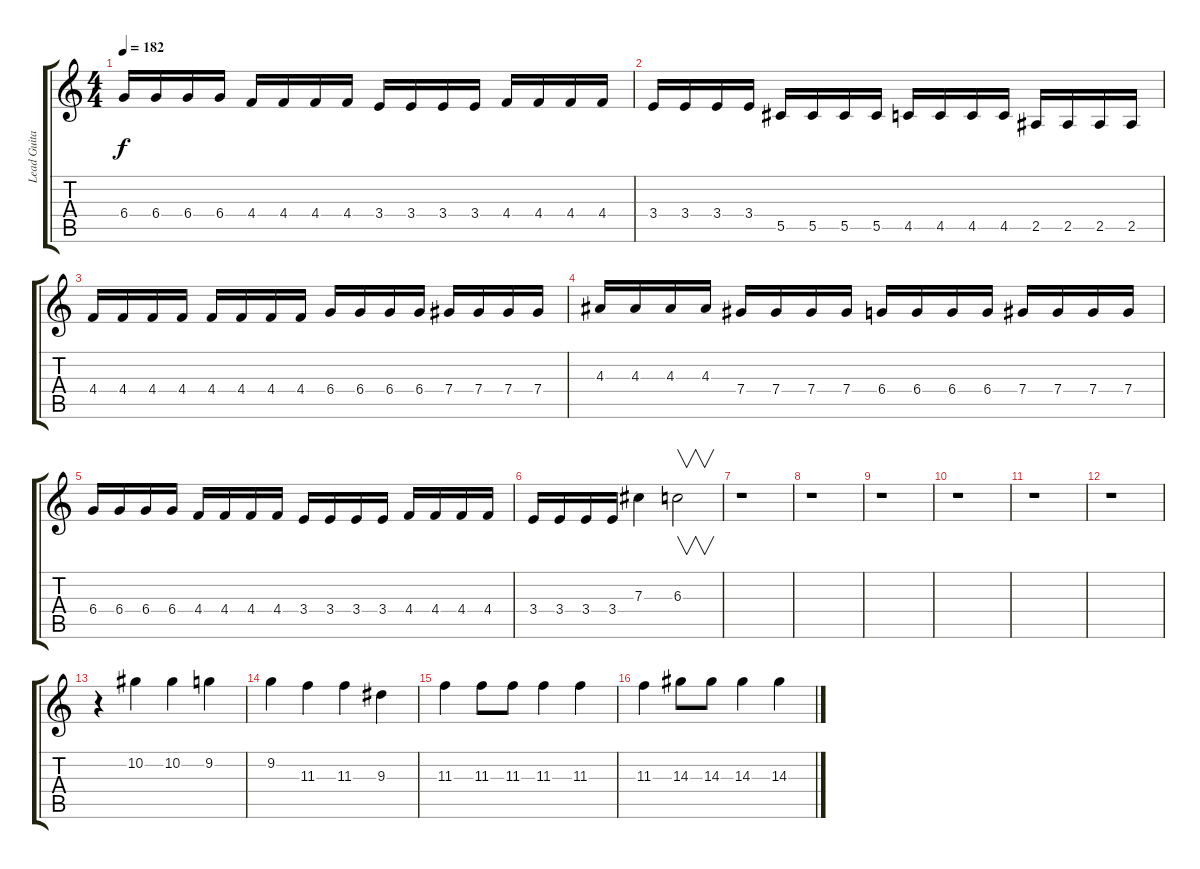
\track ("Lead Guitar" "Lead Guita") {instrument distortionguitar}
\staff {score tabs}
\tuning (Eb4 Bb3 Gb3 Db3 Ab2 Eb2) {hide}
\ts (4 4)
\tempo 182
\clef g2
\ks c
6.4.16{dy f} 6.4.16 6.4.16 6.4.16 4.4.16 4.4.16 4.4.16 4.4.16 3.4.16 3.4.16 3.4.16 3.4.16 4.4.16 4.4.16 4.4.16 4.4.16 |
3.4.16 3.4.16 3.4.16 3.4.16 5.5.16 5.5.16 5.5.16 5.5.16 4.5.16 4.5.16 4.5.16 4.5.16 2.5.16 2.5.16 2.5.16 2.5.16 |
4.4.16 4.4.16 4.4.16 4.4.16 4.4.16 4.4.16 4.4.16 4.4.16 6.4.16 6.4.16 6.4.16 6.4.16 7.4.16 7.4.16 7.4.16 7.4.16 |
4.3.16 4.3.16 4.3.16 4.3.16 7.4.16 7.4.16 7.4.16 7.4.16 6.4.16 6.4.16 6.4.16 6.4.16 7.4.16 7.4.16 7.4.16 7.4.16 |
6.4.16 6.4.16 6.4.16 6.4.16 4.4.16 4.4.16 4.4.16 4.4.16 3.4.16 3.4.16 3.4.16 3.4.16 4.4.16 4.4.16 4.4.16 4.4.16 |
3.4.16 3.4.16 3.4.16 3.4.16 7.3.4 6.3.2{v} |
r.1 |
r.1 |
r.1 |
r.1 |
r.1 |
r.1 |
r.4 10.2.4 10.2.4 9.2.4 |
9.2.4 11.3.4 11.3.4 9.3.4 |
11.3.4 11.3.8 11.3.8 11.3.4 11.3.4 |
11.3.4 14.3.8 14.3.8 14.3.4 14.3.4
